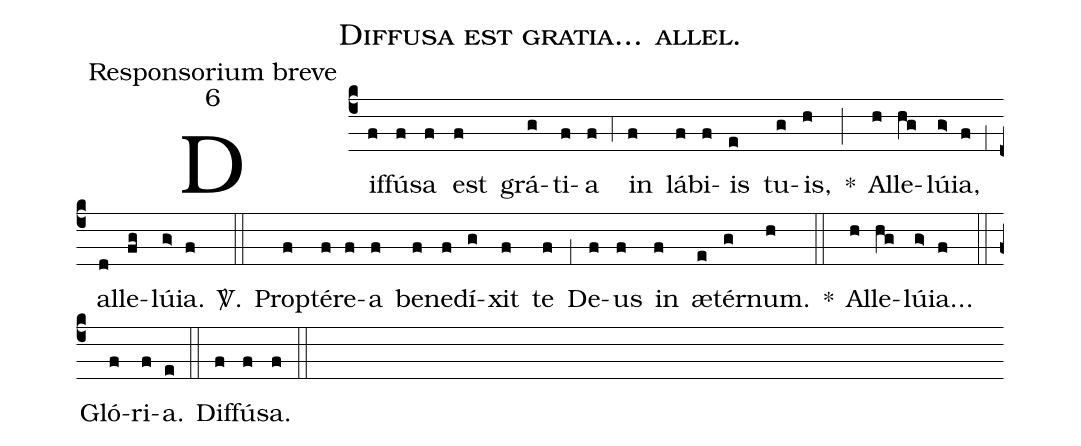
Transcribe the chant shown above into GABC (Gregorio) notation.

name:Diffusa est gratia... allel.;
office-part:Responsorium breve;
mode:6;
%%
(c4) Dif(f)fú(f)sa(f) est(f) grá(g)ti(f)a(f) (;4) in(f) lá(f)bi(f)is(e) tu(g)is,(h) *(;) Al(h)le(hg)lú(g>)ia,(f) (;1) al(d)le(fg)lú(g>)ia.(f) <sp>V/</sp>.(::) Prop(f)té(f)re(f)a(f) be(f)ne(f)dí(g)xit(f) te(f) (;1) De(f)us(f) in(f) æ(e)tér(g)num.(h) *(::) Al(h)le(hg)lú(g>)ia...(f) (::) Gló(f)ri(f)a.(e) (::) Dif(f)fú(f)sa.(f) (::)
